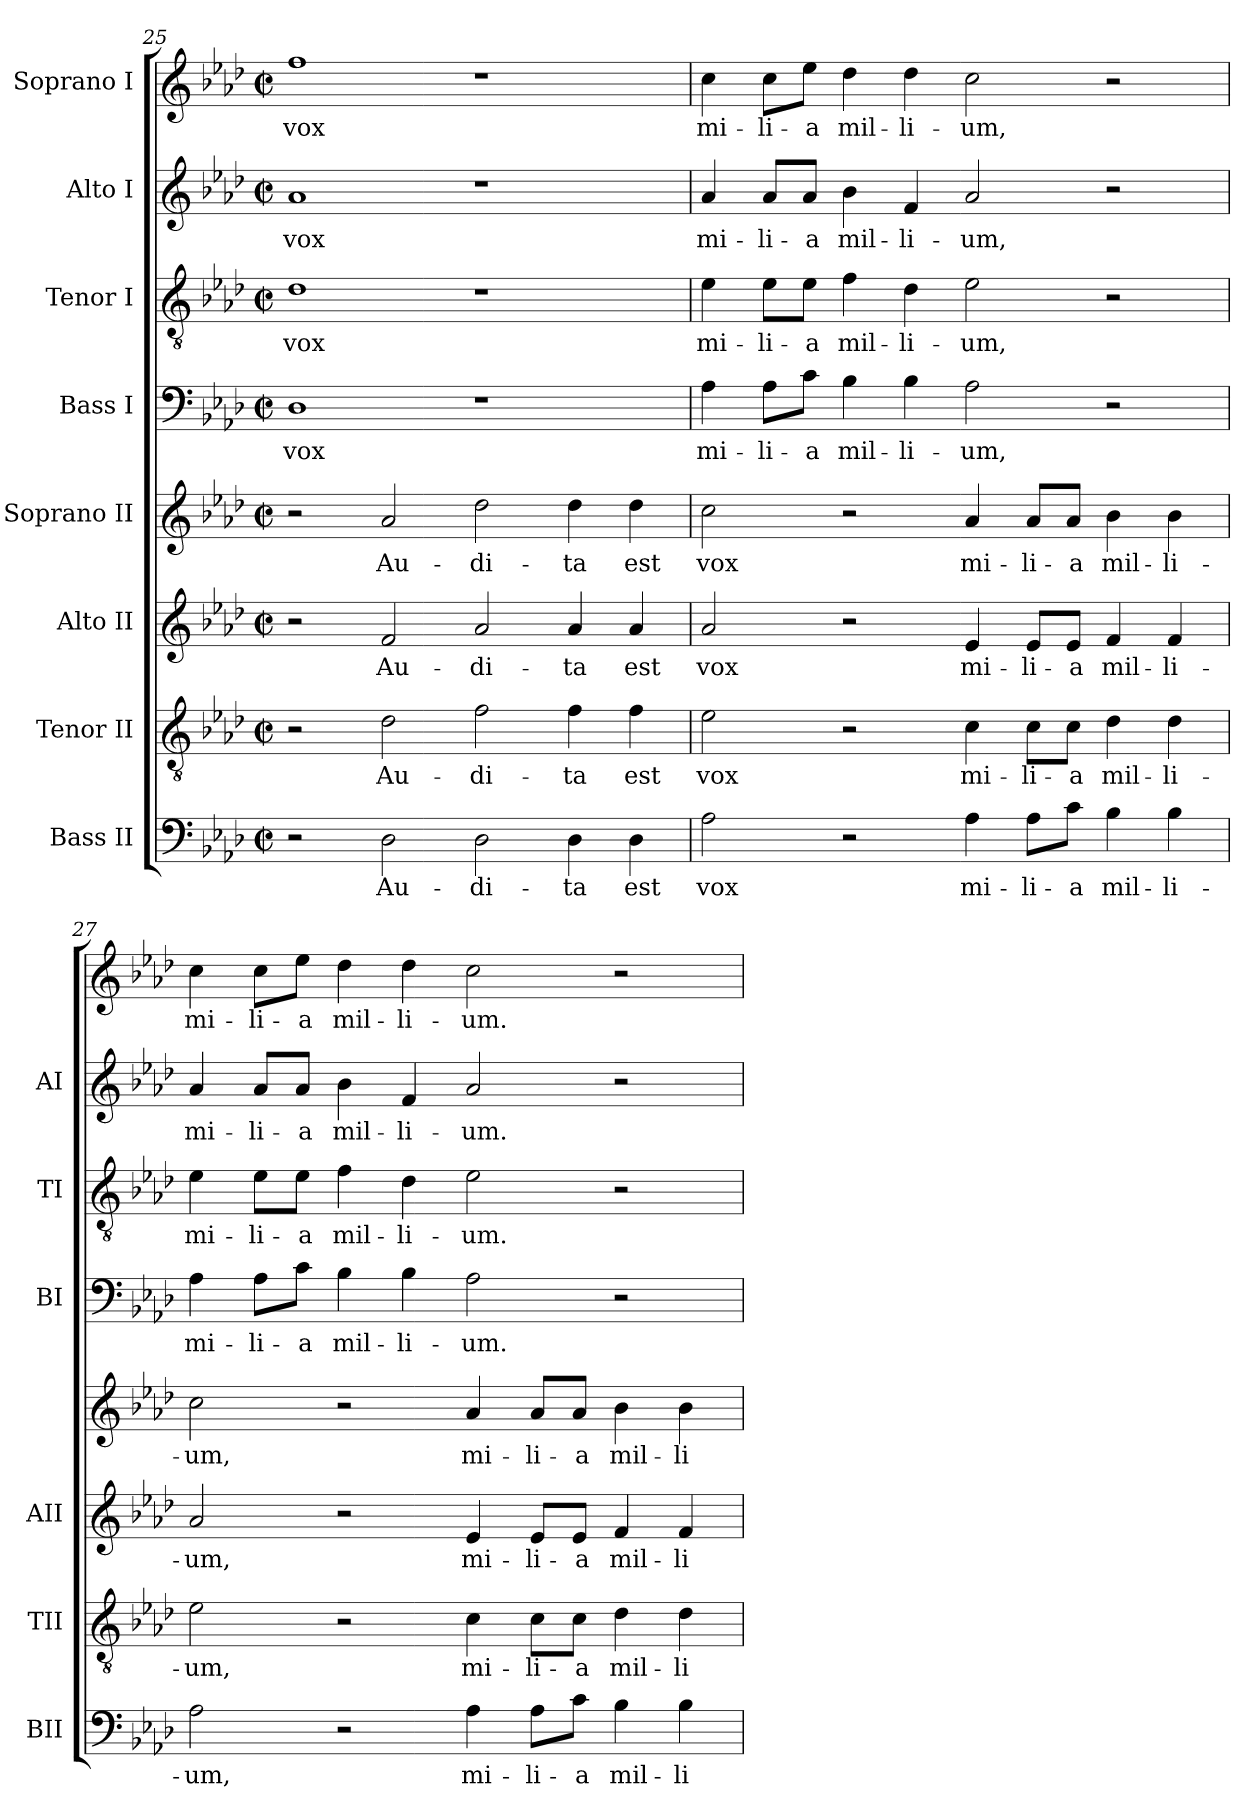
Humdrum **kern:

**kern	**text	**kern	**text	**kern	**text	**kern	**text	**kern	**text	**kern	**text	**kern	**text	**kern	**text
*part8	*part8	*part7	*part7	*part6	*part6	*part5	*part5	*part4	*part4	*part3	*part3	*part2	*part2	*part1	*part1
*staff8	*staff8	*staff7	*staff7	*staff6	*staff6	*staff5	*staff5	*staff4	*staff4	*staff3	*staff3	*staff2	*staff2	*staff1	*staff1
*I"Bass II	*	*I"Tenor II	*	*I"Alto II	*	*I"Soprano II	*	*I"Bass I	*	*I"Tenor I	*	*I"Alto I	*	*I"Soprano I	*
*I'BII	*	*I'TII	*	*I'AII	*	*	*	*I'BI	*	*I'TI	*	*I'AI	*	*	*
*clefF4	*	*clefGv2	*	*clefG2	*	*clefG2	*	*clefF4	*	*clefGv2	*	*clefG2	*	*clefG2	*
*k[b-e-a-d-]	*	*k[b-e-a-d-]	*	*k[b-e-a-d-]	*	*k[b-e-a-d-]	*	*k[b-e-a-d-]	*	*k[b-e-a-d-]	*	*k[b-e-a-d-]	*	*k[b-e-a-d-]	*
*A-:	*	*A-:	*	*A-:	*	*A-:	*	*A-:	*	*A-:	*	*A-:	*	*A-:	*
*M2/2	*	*M2/2	*	*M2/2	*	*M2/2	*	*M2/2	*	*M2/2	*	*M2/2	*	*M2/2	*
*met(c|)	*	*met(c|)	*	*met(c|)	*	*met(c|)	*	*met(c|)	*	*met(c|)	*	*met(c|)	*	*met(c|)	*
=25	=25	=25	=25	=25	=25	=25	=25	=25	=25	=25	=25	=25	=25	=25	=25
!	!	!	!	!	!	!	!	!	!LO:LY:b	!	!LO:LY:b	!	!LO:LY:b	!	!LO:LY:b
2r	.	2r	.	2r	.	2r	.	1D-	vox	1d-	vox	1a-	vox	1ff	vox
!	!LO:LY:b	!	!LO:LY:b	!	!LO:LY:b	!	!LO:LY:b	!	!	!	!	!	!	!	!
2D-\	Au-	2d-\	Au-	2f/	Au-	2a-/	Au-	.	.	.	.	.	.	.	.
!	!LO:LY:b	!	!LO:LY:b	!	!LO:LY:b	!	!LO:LY:b	!	!	!	!	!	!	!	!
2D-\	-di-	2f\	-di-	2a-/	-di-	2dd-\	-di-	1r	.	1r	.	1r	.	1r	.
!	!LO:LY:b	!	!LO:LY:b	!	!LO:LY:b	!	!LO:LY:b	!	!	!	!	!	!	!	!
4D-\	-ta	4f\	-ta	4a-/	-ta	4dd-\	-ta	.	.	.	.	.	.	.	.
!	!LO:LY:b	!	!LO:LY:b	!	!LO:LY:b	!	!LO:LY:b	!	!	!	!	!	!	!	!
4D-\	est	4f\	est	4a-/	est	4dd-\	est	.	.	.	.	.	.	.	.
=26	=26	=26	=26	=26	=26	=26	=26	=26	=26	=26	=26	=26	=26	=26	=26
!	!LO:LY:b	!	!LO:LY:b	!	!LO:LY:b	!	!LO:LY:b	!	!LO:LY:b	!	!LO:LY:b	!	!LO:LY:b	!	!LO:LY:b
2A-\	vox	2e-\	vox	2a-/	vox	2cc\	vox	4A-\	mi-	4e-\	mi-	4a-/	mi-	4cc\	mi-
!	!	!	!	!	!	!	!	!	!LO:LY:b	!	!LO:LY:b	!	!LO:LY:b	!	!LO:LY:b
.	.	.	.	.	.	.	.	8A-\L	-li-	8e-\L	-li-	8a-/L	-li-	8cc\L	-li-
!	!	!	!	!	!	!	!	!	!LO:LY:b	!	!LO:LY:b	!	!LO:LY:b	!	!LO:LY:b
.	.	.	.	.	.	.	.	8c\J	-a	8e-\J	-a	8a-/J	-a	8ee-\J	-a
!	!	!	!	!	!	!	!	!	!LO:LY:b	!	!LO:LY:b	!	!LO:LY:b	!	!LO:LY:b
2r	.	2r	.	2r	.	2r	.	4B-\	mil-	4f\	mil-	4b-\	mil-	4dd-\	mil-
!	!	!	!	!	!	!	!	!	!LO:LY:b	!	!LO:LY:b	!	!LO:LY:b	!	!LO:LY:b
.	.	.	.	.	.	.	.	4B-\	-li-	4d-\	-li-	4f/	-li-	4dd-\	-li-
!	!LO:LY:b	!	!LO:LY:b	!	!LO:LY:b	!	!LO:LY:b	!	!LO:LY:b	!	!LO:LY:b	!	!LO:LY:b	!	!LO:LY:b
4A-\	mi-	4c\	mi-	4e-/	mi-	4a-/	mi-	2A-\	-um,	2e-\	-um,	2a-/	-um,	2cc\	-um,
!	!LO:LY:b	!	!LO:LY:b	!	!LO:LY:b	!	!LO:LY:b	!	!	!	!	!	!	!	!
8A-\L	-li-	8c\L	-li-	8e-/L	-li-	8a-/L	-li-	.	.	.	.	.	.	.	.
!	!LO:LY:b	!	!LO:LY:b	!	!LO:LY:b	!	!LO:LY:b	!	!	!	!	!	!	!	!
8c\J	-a	8c\J	-a	8e-/J	-a	8a-/J	-a	.	.	.	.	.	.	.	.
!	!LO:LY:b	!	!LO:LY:b	!	!LO:LY:b	!	!LO:LY:b	!	!	!	!	!	!	!	!
4B-\	mil-	4d-\	mil-	4f/	mil-	4b-\	mil-	2r	.	2r	.	2r	.	2r	.
!	!LO:LY:b	!	!LO:LY:b	!	!LO:LY:b	!	!LO:LY:b	!	!	!	!	!	!	!	!
4B-\	-li-	4d-\	-li-	4f/	-li-	4b-\	-li-	.	.	.	.	.	.	.	.
!!LO:PB:g=z
=27	=27	=27	=27	=27	=27	=27	=27	=27	=27	=27	=27	=27	=27	=27	=27
!	!LO:LY:b	!	!LO:LY:b	!	!LO:LY:b	!	!LO:LY:b	!	!LO:LY:b	!	!LO:LY:b	!	!LO:LY:b	!	!LO:LY:b
2A-\	-um,	2e-\	-um,	2a-/	-um,	2cc\	-um,	4A-\	mi-	4e-\	mi-	4a-/	mi-	4cc\	mi-
!	!	!	!	!	!	!	!	!	!LO:LY:b	!	!LO:LY:b	!	!LO:LY:b	!	!LO:LY:b
.	.	.	.	.	.	.	.	8A-\L	-li-	8e-\L	-li-	8a-/L	-li-	8cc\L	-li-
!	!	!	!	!	!	!	!	!	!LO:LY:b	!	!LO:LY:b	!	!LO:LY:b	!	!LO:LY:b
.	.	.	.	.	.	.	.	8c\J	-a	8e-\J	-a	8a-/J	-a	8ee-\J	-a
!	!	!	!	!	!	!	!	!	!LO:LY:b	!	!LO:LY:b	!	!LO:LY:b	!	!LO:LY:b
2r	.	2r	.	2r	.	2r	.	4B-\	mil-	4f\	mil-	4b-\	mil-	4dd-\	mil-
!	!	!	!	!	!	!	!	!	!LO:LY:b	!	!LO:LY:b	!	!LO:LY:b	!	!LO:LY:b
.	.	.	.	.	.	.	.	4B-\	-li-	4d-\	-li-	4f/	-li-	4dd-\	-li-
!	!LO:LY:b	!	!LO:LY:b	!	!LO:LY:b	!	!LO:LY:b	!	!LO:LY:b	!	!LO:LY:b	!	!LO:LY:b	!	!LO:LY:b
4A-\	mi-	4c\	mi-	4e-/	mi-	4a-/	mi-	2A-\	-um.	2e-\	-um.	2a-/	-um.	2cc\	-um.
!	!LO:LY:b	!	!LO:LY:b	!	!LO:LY:b	!	!LO:LY:b	!	!	!	!	!	!	!	!
8A-\L	-li-	8c\L	-li-	8e-/L	-li-	8a-/L	-li-	.	.	.	.	.	.	.	.
!	!LO:LY:b	!	!LO:LY:b	!	!LO:LY:b	!	!LO:LY:b	!	!	!	!	!	!	!	!
8c\J	-a	8c\J	-a	8e-/J	-a	8a-/J	-a	.	.	.	.	.	.	.	.
!	!LO:LY:b	!	!LO:LY:b	!	!LO:LY:b	!	!LO:LY:b	!	!	!	!	!	!	!	!
4B-\	mil-	4d-\	mil-	4f/	mil-	4b-\	mil-	2r	.	2r	.	2r	.	2r	.
!	!LO:LY:b	!	!LO:LY:b	!	!LO:LY:b	!	!LO:LY:b	!	!	!	!	!	!	!	!
4B-\	-li-	4d-\	-li-	4f/	-li-	4b-\	-li-	.	.	.	.	.	.	.	.
=	=	=	=	=	=	=	=	=	=	=	=	=	=	=	=
*-	*-	*-	*-	*-	*-	*-	*-	*-	*-	*-	*-	*-	*-	*-	*-
